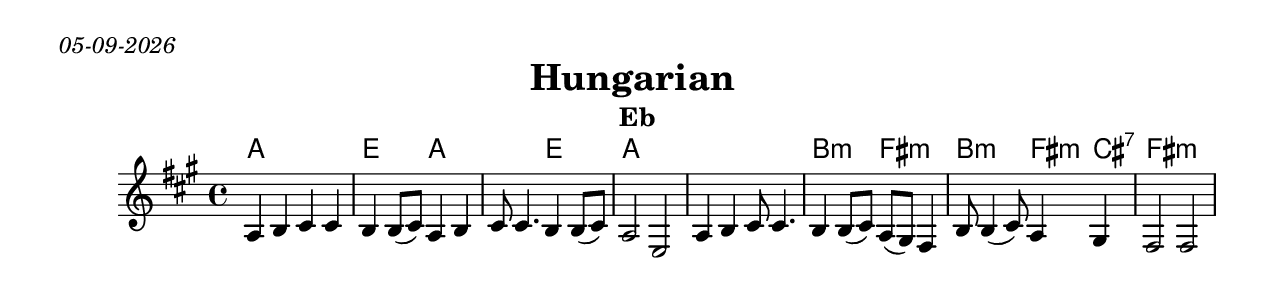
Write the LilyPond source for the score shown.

\version "2.18.0"
\include "english.ly"
\pointAndClickOff
\paper{
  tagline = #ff
  print-all-headers = ##t
  #(set-paper-size "letter")
}
date = #(strftime "%d-%m-%Y" (localtime (current-time)))

\markup{ \italic{ \date }  }

%\markup{ Got something to say? }

global = {
  \clef treble
  \key g\major
  \time 4/4
  \set Score.markFormatter = #format-mark-box-alphabet
}

%#################################### Melody ########################
%melody =  \transpose c d \relative c {  %transpose for clarinet
melody = \relative c' {
  \global
  %\partial 16*3 a16 d f   %lead in notes

  g4 a b b
  a4 a8(b)g4 a
  b8 b4. a4 a8(b)|
  g2 d

  g4 a b8 b4.
  a4 a8(b) g(fs) e4
  a8 a4(b8)g4 fs
  e2 e2
}
%################################# Lyrics #####################
%\addlyrics{ \set stanza = #"1. " }
%################################# Chords #######################
harmonies = \chordmode {
 c1
 g2 c2 *2
 g2
 % C,d,a,d,a,E7,a.
 c1 *2
 d2:m a2:m
 d2:m a4:m e4:7
 a2:m
}

\score {\transpose c a

  <<
    \new ChordNames {
      \set chordChanges = ##f
      \harmonies
    }
    \new Staff  \transpose g c \melody
  >>
  \header{
    title= "Hungarian "
    subtitle=""
    composer= ""
    instrument = "Eb"
    arranger= ""
  }
  \layout{indent = 1.0\cm}
  \midi {
    \tempo 4 = 120

    % \midi { }
  }
}
%{
% more verses:
\markup{}
\markup {
  \fill-line {
    \hspace #0.1 % distance from left margin
    \column {
      \line { "1."
	\column {
	  ""
	}
      }
      \hspace #0.2 % vertical distance between verses
      \line { "2."
	\column {
	 ""
	}
      }
    }
    \hspace #0.1  % horiz. distance between columns
    \column {
      \line { "3."
	\column {
	  ""
	}
      }
      \hspace #0.2 % distance between verses
      \line { "4."
	\column {
	 ""
	}
      }
    }
    \hspace #0.1 % distance to right margin
  }
}

%}
